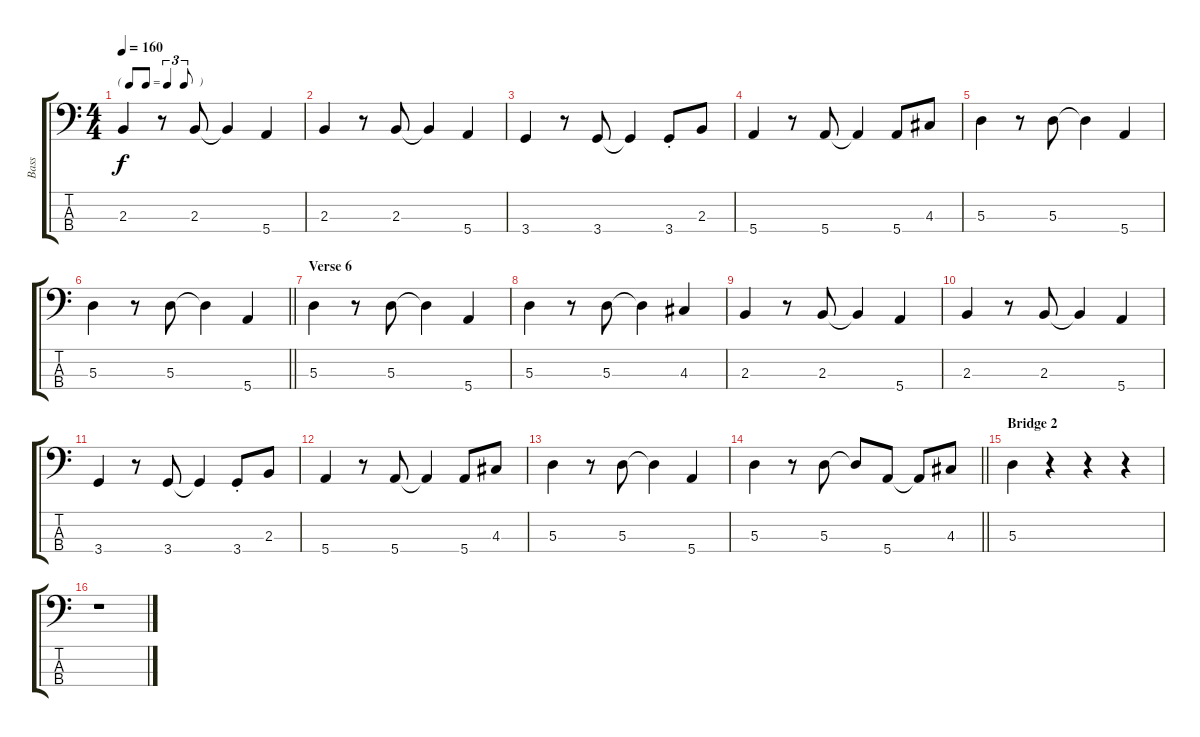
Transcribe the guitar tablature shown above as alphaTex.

\track ("Bass" "Bass") {instrument electricbassfinger}
\staff {score tabs}
\tuning (G2 D2 A1 E1) {hide}
\ts (4 4)
\tf triplet8th
\tempo 160
\clef f4
\ks c
2.3.4{dy f} r.8 2.3.8 2.3{t}.4 5.4.4 |
2.3.4 r.8 2.3.8 2.3{t}.4 5.4.4 |
3.4.4 r.8 3.4.8 3.4{t}.4 3.4{st}.8 2.3.8 |
5.4.4 r.8 5.4.8 5.4{t}.4 5.4.8 4.3.8 |
5.3.4 r.8 5.3.8 5.3{t}.4 5.4.4 |
\barLineRight lightlight
5.3.4 r.8 5.3.8 5.3{t}.4 5.4.4 |
\section ("" "Verse 6")
5.3.4 r.8 5.3.8 5.3{t}.4 5.4.4 |
5.3.4 r.8 5.3.8 5.3{t}.4 4.3.4 |
2.3.4 r.8 2.3.8 2.3{t}.4 5.4.4 |
2.3.4 r.8 2.3.8 2.3{t}.4 5.4.4 |
3.4.4 r.8 3.4.8 3.4{t}.4 3.4{st}.8 2.3.8 |
5.4.4 r.8 5.4.8 5.4{t}.4 5.4.8 4.3.8 |
5.3.4 r.8 5.3.8 5.3{t}.4 5.4.4 |
\barLineRight lightlight
5.3.4 r.8 5.3.8 5.3{t}.8 5.4.8 5.4{t}.8 4.3.8 |
\section ("" "Bridge 2")
5.3.4 r.4 r.4 r.4 |
r.1
